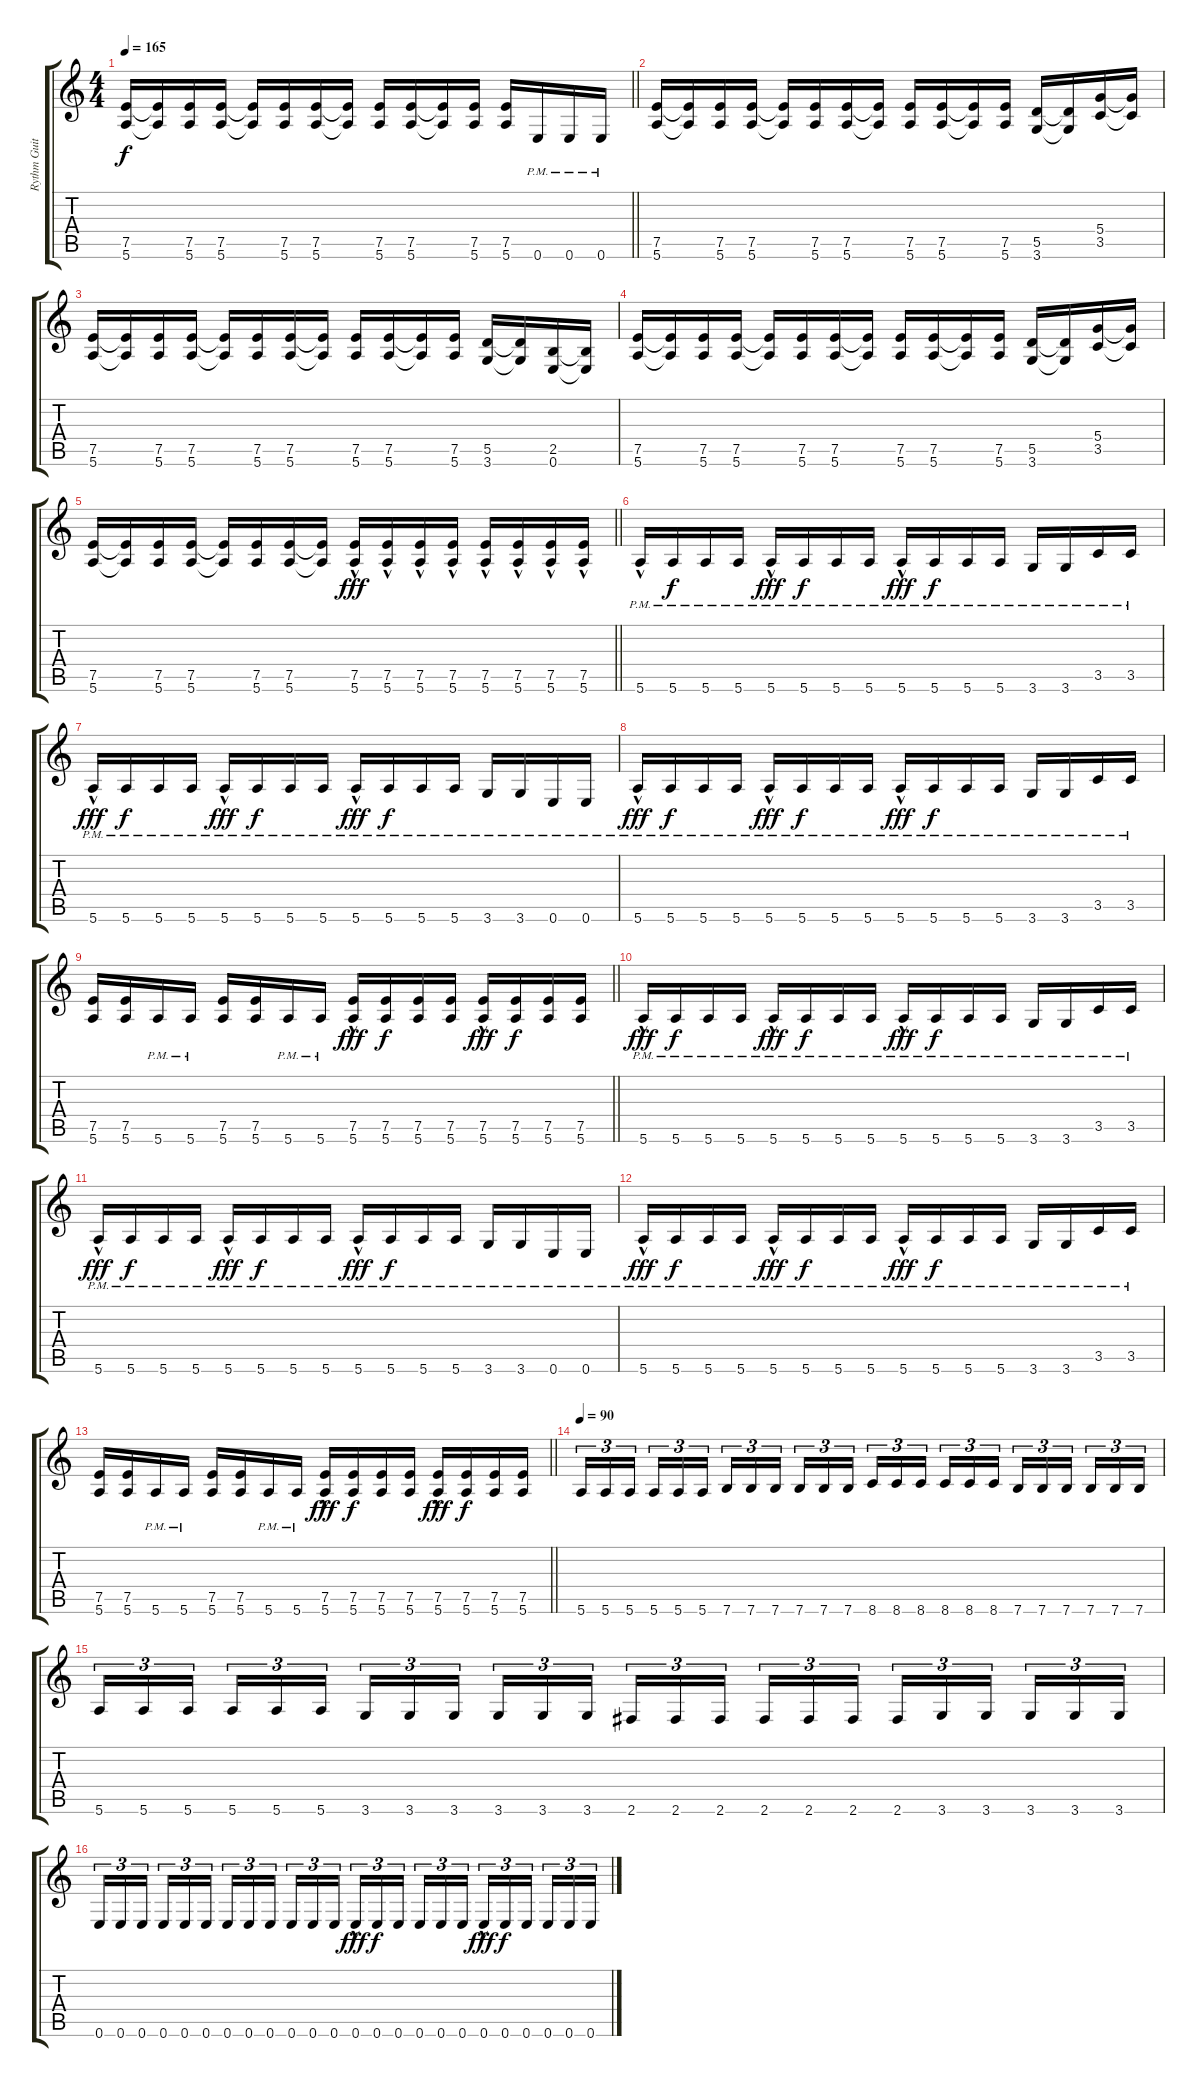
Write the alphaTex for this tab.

\track ("Rythm Guitar (Peto)" "Rythm Guit") {instrument distortionguitar}
\staff {score tabs}
\tuning (E4 B3 G3 D3 A2 E2) {hide}
\ts (4 4)
\tempo 165
\clef g2
\barLineRight lightlight
\ks c
(7.5 5.6).16{dy f} (7.5{t} 5.6{t}).16 (7.5 5.6).16 (7.5 5.6).16 (7.5{t} 5.6{t}).16 (7.5 5.6).16 (7.5 5.6).16 (7.5{t} 5.6{t}).16 (7.5 5.6).16 (7.5 5.6).16 (7.5{t} 5.6{t}).16 (7.5 5.6).16 (7.5 5.6).16 0.6{pm}.16 0.6{pm}.16 0.6{pm}.16 |
(7.5 5.6).16 (7.5{t} 5.6{t}).16 (7.5 5.6).16 (7.5 5.6).16 (7.5{t} 5.6{t}).16 (7.5 5.6).16 (7.5 5.6).16 (7.5{t} 5.6{t}).16 (7.5 5.6).16 (7.5 5.6).16 (7.5{t} 5.6{t}).16 (7.5 5.6).16 (5.5 3.6).16 (5.5{t} 3.6{t}).16 (5.4 3.5).16 (5.4{t} 3.5{t}).16 |
(7.5 5.6).16 (7.5{t} 5.6{t}).16 (7.5 5.6).16 (7.5 5.6).16 (7.5{t} 5.6{t}).16 (7.5 5.6).16 (7.5 5.6).16 (7.5{t} 5.6{t}).16 (7.5 5.6).16 (7.5 5.6).16 (7.5{t} 5.6{t}).16 (7.5 5.6).16 (5.5 3.6).16 (5.5{t} 3.6{t}).16 (2.5 0.6).16 (2.5{t} 0.6{t}).16 |
(7.5 5.6).16 (7.5{t} 5.6{t}).16 (7.5 5.6).16 (7.5 5.6).16 (7.5{t} 5.6{t}).16 (7.5 5.6).16 (7.5 5.6).16 (7.5{t} 5.6{t}).16 (7.5 5.6).16 (7.5 5.6).16 (7.5{t} 5.6{t}).16 (7.5 5.6).16 (5.5 3.6).16 (5.5{t} 3.6{t}).16 (5.4 3.5).16 (5.4{t} 3.5{t}).16 |
\barLineRight lightlight
(7.5 5.6).16 (7.5{t} 5.6{t}).16 (7.5 5.6).16 (7.5 5.6).16 (7.5{t} 5.6{t}).16 (7.5 5.6).16 (7.5 5.6).16 (7.5{t} 5.6{t}).16 (7.5{hac} 5.6{hac}).16{dy fff} (7.5{hac} 5.6{hac}).16 (7.5{hac} 5.6{hac}).16 (7.5{hac} 5.6{hac}).16 (7.5{hac} 5.6{hac}).16 (7.5{hac} 5.6{hac}).16 (7.5{hac} 5.6{hac}).16 (7.5{hac} 5.6{hac}).16 |
5.6{hac pm}.16 5.6{pm}.16{dy f} 5.6{pm}.16 5.6{pm}.16 5.6{hac pm}.16{dy fff} 5.6{pm}.16{dy f} 5.6{pm}.16 5.6{pm}.16 5.6{hac pm}.16{dy fff} 5.6{pm}.16{dy f} 5.6{pm}.16 5.6{pm}.16 3.6{pm}.16 3.6{pm}.16 3.5{pm}.16 3.5{pm}.16 |
5.6{hac pm}.16{dy fff} 5.6{pm}.16{dy f} 5.6{pm}.16 5.6{pm}.16 5.6{hac pm}.16{dy fff} 5.6{pm}.16{dy f} 5.6{pm}.16 5.6{pm}.16 5.6{hac pm}.16{dy fff} 5.6{pm}.16{dy f} 5.6{pm}.16 5.6{pm}.16 3.6{pm}.16 3.6{pm}.16 0.6{pm}.16 0.6{pm}.16 |
5.6{hac pm}.16{dy fff} 5.6{pm}.16{dy f} 5.6{pm}.16 5.6{pm}.16 5.6{hac pm}.16{dy fff} 5.6{pm}.16{dy f} 5.6{pm}.16 5.6{pm}.16 5.6{hac pm}.16{dy fff} 5.6{pm}.16{dy f} 5.6{pm}.16 5.6{pm}.16 3.6{pm}.16 3.6{pm}.16 3.5{pm}.16 3.5{pm}.16 |
\barLineRight lightlight
(7.5 5.6).16 (7.5 5.6).16 5.6{pm}.16 5.6{pm}.16 (7.5 5.6).16 (7.5 5.6).16 5.6{pm}.16 5.6{pm}.16 (7.5{hac} 5.6{hac}).16{dy fff} (7.5 5.6).16{dy f} (7.5 5.6).16 (7.5 5.6).16 (7.5{hac} 5.6{hac}).16{dy fff volume 16} (7.5 5.6).16{dy f} (7.5 5.6).16 (7.5 5.6).16 |
5.6{hac pm}.16{dy fff volume 16} 5.6{pm}.16{dy f} 5.6{pm}.16 5.6{pm}.16 5.6{hac pm}.16{dy fff} 5.6{pm}.16{dy f} 5.6{pm}.16 5.6{pm}.16 5.6{hac pm}.16{dy fff} 5.6{pm}.16{dy f} 5.6{pm}.16 5.6{pm}.16 3.6{pm}.16 3.6{pm}.16 3.5{pm}.16 3.5{pm}.16 |
5.6{hac pm}.16{dy fff} 5.6{pm}.16{dy f} 5.6{pm}.16 5.6{pm}.16 5.6{hac pm}.16{dy fff} 5.6{pm}.16{dy f} 5.6{pm}.16 5.6{pm}.16 5.6{hac pm}.16{dy fff} 5.6{pm}.16{dy f} 5.6{pm}.16 5.6{pm}.16 3.6{pm}.16 3.6{pm}.16 0.6{pm}.16 0.6{pm}.16 |
5.6{hac pm}.16{dy fff} 5.6{pm}.16{dy f} 5.6{pm}.16 5.6{pm}.16 5.6{hac pm}.16{dy fff} 5.6{pm}.16{dy f} 5.6{pm}.16 5.6{pm}.16 5.6{hac pm}.16{dy fff} 5.6{pm}.16{dy f} 5.6{pm}.16 5.6{pm}.16 3.6{pm}.16 3.6{pm}.16 3.5{pm}.16 3.5{pm}.16 |
\barLineRight lightlight
(7.5 5.6).16 (7.5 5.6).16 5.6{pm}.16 5.6{pm}.16 (7.5 5.6).16 (7.5 5.6).16 5.6{pm}.16 5.6{pm}.16 (7.5{hac} 5.6{hac}).16{dy fff} (7.5 5.6).16{dy f} (7.5 5.6).16 (7.5 5.6).16 (7.5{hac} 5.6{hac}).16{dy fff volume 14} (7.5 5.6).16{dy f} (7.5 5.6).16 (7.5 5.6).16 |
\tempo 90
5.6.16{tu (3 2)} 5.6.16{tu (3 2)} 5.6.16{tu (3 2) beam splitsecondary} 5.6.16{tu (3 2)} 5.6.16{tu (3 2)} 5.6.16{tu (3 2)} 7.6.16{tu (3 2)} 7.6.16{tu (3 2)} 7.6.16{tu (3 2) beam splitsecondary} 7.6.16{tu (3 2)} 7.6.16{tu (3 2)} 7.6.16{tu (3 2)} 8.6.16{tu (3 2)} 8.6.16{tu (3 2)} 8.6.16{tu (3 2) beam splitsecondary} 8.6.16{tu (3 2)} 8.6.16{tu (3 2)} 8.6.16{tu (3 2)} 7.6.16{tu (3 2)} 7.6.16{tu (3 2)} 7.6.16{tu (3 2) beam splitsecondary} 7.6.16{tu (3 2)} 7.6.16{tu (3 2)} 7.6.16{tu (3 2)} |
5.6.16{tu (3 2)} 5.6.16{tu (3 2)} 5.6.16{tu (3 2) beam splitsecondary} 5.6.16{tu (3 2)} 5.6.16{tu (3 2)} 5.6.16{tu (3 2)} 3.6.16{tu (3 2)} 3.6.16{tu (3 2)} 3.6.16{tu (3 2) beam splitsecondary} 3.6.16{tu (3 2)} 3.6.16{tu (3 2)} 3.6.16{tu (3 2)} 2.6.16{tu (3 2)} 2.6.16{tu (3 2)} 2.6.16{tu (3 2) beam splitsecondary} 2.6.16{tu (3 2)} 2.6.16{tu (3 2)} 2.6.16{tu (3 2)} 2.6.16{tu (3 2)} 3.6.16{tu (3 2)} 3.6.16{tu (3 2) beam splitsecondary} 3.6.16{tu (3 2)} 3.6.16{tu (3 2)} 3.6.16{tu (3 2)} |
0.6.16{tu (3 2)} 0.6.16{tu (3 2)} 0.6.16{tu (3 2) beam splitsecondary} 0.6.16{tu (3 2)} 0.6.16{tu (3 2)} 0.6.16{tu (3 2)} 0.6.16{tu (3 2)} 0.6.16{tu (3 2)} 0.6.16{tu (3 2) beam splitsecondary} 0.6.16{tu (3 2)} 0.6.16{tu (3 2)} 0.6.16{tu (3 2)} 0.6{hac}.16{tu (3 2) dy fff} 0.6.16{tu (3 2) dy f} 0.6.16{tu (3 2) beam splitsecondary} 0.6.16{tu (3 2)} 0.6.16{tu (3 2)} 0.6.16{tu (3 2)} 0.6{hac}.16{tu (3 2) dy fff} 0.6.16{tu (3 2) dy f} 0.6.16{tu (3 2) beam splitsecondary} 0.6.16{tu (3 2)} 0.6.16{tu (3 2)} 0.6.16{tu (3 2)}
